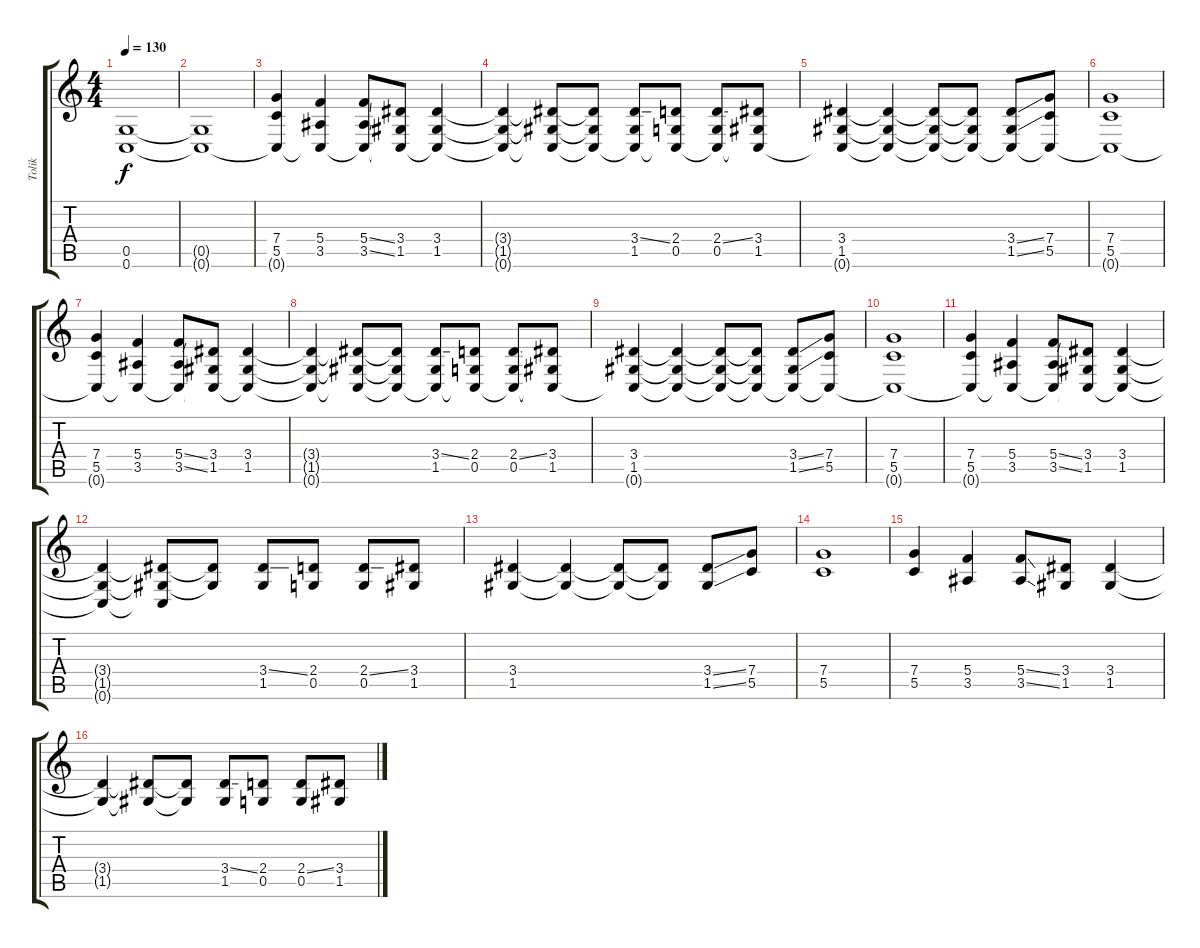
\track ("Tolik" "Tolik") {instrument distortionguitar}
\staff {score tabs}
\tuning (D4 A3 F3 C3 G2 C2) {hide}
\ts (4 4)
\tempo 130
\clef g2
\ks c
(0.5{t} 0.6{t}).1{dy f} |
(0.5{t} 0.6{t}).1 |
(7.4 5.5 0.6{t}).4 (5.4 3.5 0.6{t}).4 (5.4{ss} 3.5{ss} 0.6{t}).8 (3.4 1.5 0.6{t}).8 (3.4 1.5 0.6{t}).4 |
(3.4{t} 1.5{t} 0.6{t}).4 (3.4{t} 1.5{t} 0.6{t}).8 (3.4{t} 1.5{t} 0.6{t}).8 (3.4{ss} 1.5 0.6{t}).8 (2.4 0.5 0.6{t}).8 (2.4{ss} 0.5 0.6{t}).8 (3.4 1.5 0.6{t}).8 |
(3.4 1.5 0.6{t}).4 (3.4{t} 1.5{t} 0.6{t}).4 (3.4{t} 1.5{t} 0.6{t}).8 (3.4{t} 1.5{t} 0.6{t}).8 (3.4{ss} 1.5{ss} 0.6{t}).8 (7.4 5.5 0.6{t}).8 |
(7.4 5.5 0.6{t}).1 |
(7.4 5.5 0.6{t}).4 (5.4 3.5 0.6{t}).4 (5.4{ss} 3.5{ss} 0.6{t}).8 (3.4 1.5 0.6{t}).8 (3.4 1.5 0.6{t}).4 |
(3.4{t} 1.5{t} 0.6{t}).4 (3.4{t} 1.5{t} 0.6{t}).8 (3.4{t} 1.5{t} 0.6{t}).8 (3.4{ss} 1.5 0.6{t}).8 (2.4 0.5 0.6{t}).8 (2.4{ss} 0.5 0.6{t}).8 (3.4 1.5 0.6{t}).8 |
(3.4 1.5 0.6{t}).4 (3.4{t} 1.5{t} 0.6{t}).4 (3.4{t} 1.5{t} 0.6{t}).8 (3.4{t} 1.5{t} 0.6{t}).8 (3.4{ss} 1.5{ss} 0.6{t}).8 (7.4 5.5 0.6{t}).8 |
(7.4 5.5 0.6{t}).1 |
(7.4 5.5 0.6{t}).4 (5.4 3.5 0.6{t}).4 (5.4{ss} 3.5{ss} 0.6{t}).8 (3.4 1.5 0.6{t}).8 (3.4 1.5 0.6{t}).4 |
(3.4{t} 1.5{t} 0.6{t}).4 (3.4{t} 1.5{t} 0.6{t}).8 (3.4{t} 1.5{t}).8 (3.4{ss} 1.5).8 (2.4 0.5).8 (2.4{ss} 0.5).8 (3.4 1.5).8 |
(3.4 1.5).4 (3.4{t} 1.5{t}).4 (3.4{t} 1.5{t}).8 (3.4{t} 1.5{t}).8 (3.4{ss} 1.5{ss}).8 (7.4 5.5).8 |
(7.4 5.5).1 |
(7.4 5.5).4 (5.4 3.5).4 (5.4{ss} 3.5{ss}).8 (3.4 1.5).8 (3.4 1.5).4 |
(3.4{t} 1.5{t}).4 (3.4{t} 1.5{t}).8 (3.4{t} 1.5{t}).8 (3.4{ss} 1.5).8 (2.4 0.5).8 (2.4{ss} 0.5).8 (3.4 1.5).8
